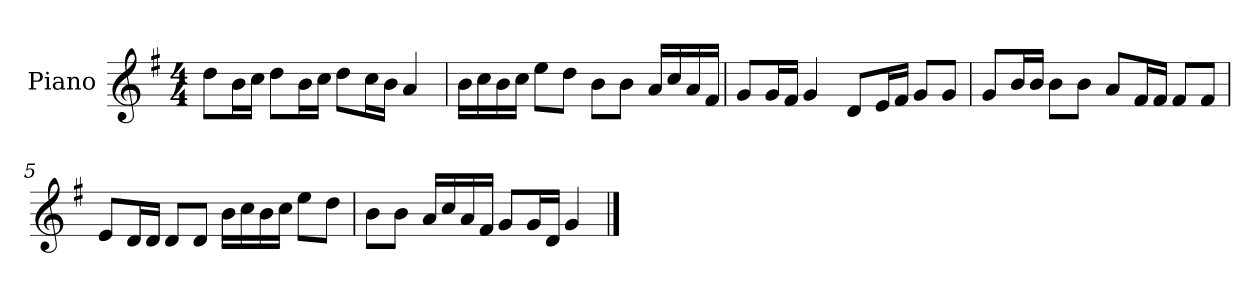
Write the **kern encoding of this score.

**kern
*part1
*staff1
*I"Piano
*I'P-no
*clefG2
*k[f#]
*M4/4
*MM90
=1
8dd\L
16b\L
16cc\JJ
8dd\L
16b\L
16cc\JJ
8dd\L
16cc\L
16b\JJ
4a/
=2
16b\LL
16cc\
16b\
16cc\JJ
8ee\L
8dd\J
8b\L
8b\J
16a/LL
16cc/
16a/
16f#/JJ
=3
8g/L
16g/L
16f#/JJ
4g/
8d/L
16e/L
16f#/JJ
8g/L
8g/J
=4
8g/L
16b/L
16b/JJ
8b\L
8b\J
8a/L
16f#/L
16f#/JJ
8f#/L
8f#/J
!!LO:LB:g=z
=5
8e/L
16d/L
16d/JJ
8d/L
8d/J
16b\LL
16cc\
16b\
16cc\JJ
8ee\L
8dd\J
=6
8b\L
8b\J
16a/LL
16cc/
16a/
16f#/JJ
8g/L
16g/L
16d/JJ
4g/
==
*-
